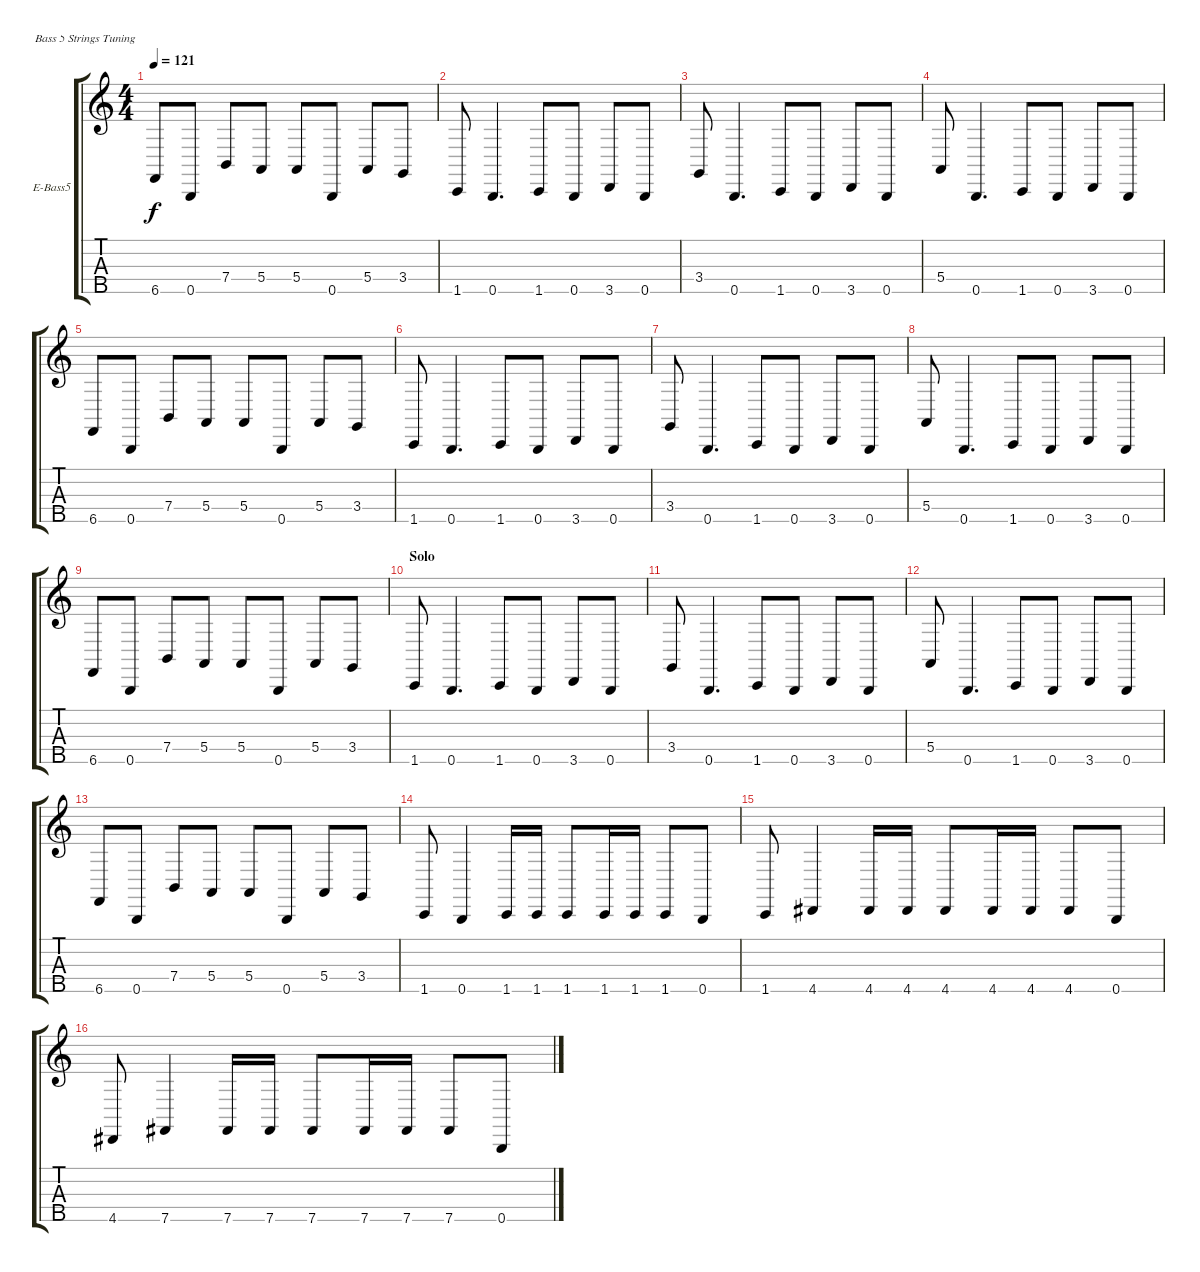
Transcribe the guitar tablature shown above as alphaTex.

\bracketExtendMode groupsimilarinstruments
\firstSystemTrackNameOrientation horizontal
\otherSystemsTrackNameOrientation horizontal
\track ("Electric Bass" "E-Bass5") {instrument electricbassfinger}
\staff {score tabs}
\tuning (G2 D2 A1 E1 B0)
\ts (4 4)
\tempo 121
\clef g2
\ks c
6.5.8{dy f} 0.5.8 7.4.8 5.4.8 5.4.8 0.5.8 5.4.8 3.4.8 |
1.5.8 0.5.4{d} 1.5.8 0.5.8 3.5.8 0.5.8 |
3.4.8 0.5.4{d} 1.5.8 0.5.8 3.5.8 0.5.8 |
5.4.8 0.5.4{d} 1.5.8 0.5.8 3.5.8 0.5.8 |
6.5.8 0.5.8 7.4.8 5.4.8 5.4.8 0.5.8 5.4.8 3.4.8 |
1.5.8 0.5.4{d} 1.5.8 0.5.8 3.5.8 0.5.8 |
3.4.8 0.5.4{d} 1.5.8 0.5.8 3.5.8 0.5.8 |
5.4.8 0.5.4{d} 1.5.8 0.5.8 3.5.8 0.5.8 |
6.5.8 0.5.8 7.4.8 5.4.8 5.4.8 0.5.8 5.4.8 3.4.8 |
\section ("" "Solo")
1.5.8 0.5.4{d} 1.5.8 0.5.8 3.5.8 0.5.8 |
3.4.8 0.5.4{d} 1.5.8 0.5.8 3.5.8 0.5.8 |
5.4.8 0.5.4{d} 1.5.8 0.5.8 3.5.8 0.5.8 |
6.5.8 0.5.8 7.4.8 5.4.8 5.4.8 0.5.8 5.4.8 3.4.8 |
1.5.8 0.5.4 1.5.16 1.5.16 1.5.8 1.5.16 1.5.16 1.5.8 0.5.8 |
1.5.8 4.5.4 4.5.16 4.5.16 4.5.8 4.5.16 4.5.16 4.5.8 0.5.8 |
4.5.8 7.5.4 7.5.16 7.5.16 7.5.8 7.5.16 7.5.16 7.5.8 0.5.8
